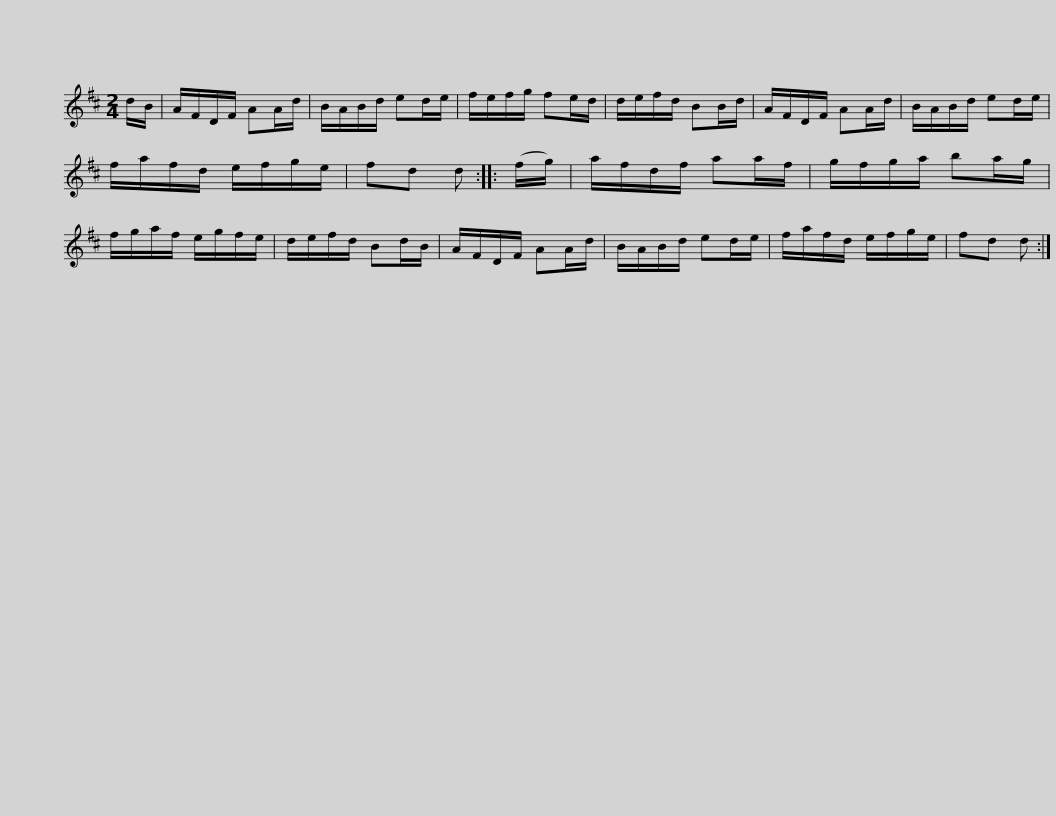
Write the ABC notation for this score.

X:1
L:1/8
M:2/4
I:linebreak $
K:D
V:1 treble
V:1
 d/B/ | A/F/D/F/ AA/d/ | B/A/B/d/ ed/e/ | f/e/f/g/ fe/d/ | d/e/f/d/ BB/d/ | %5
 A/F/D/F/ AA/d/ | B/A/B/d/ ed/e/ |$ f/a/f/d/ e/f/g/e/ | fd d :: (f/g/) | %10
 a/f/d/f/ aa/f/ | g/f/g/a/ ba/g/ | f/g/a/f/ e/g/f/e/ | d/e/f/d/ Bd/B/ |$ A/F/D/F/ AA/d/ | %15
 B/A/B/d/ ed/e/ | f/a/f/d/ e/f/g/e/ | fd d :| %18
